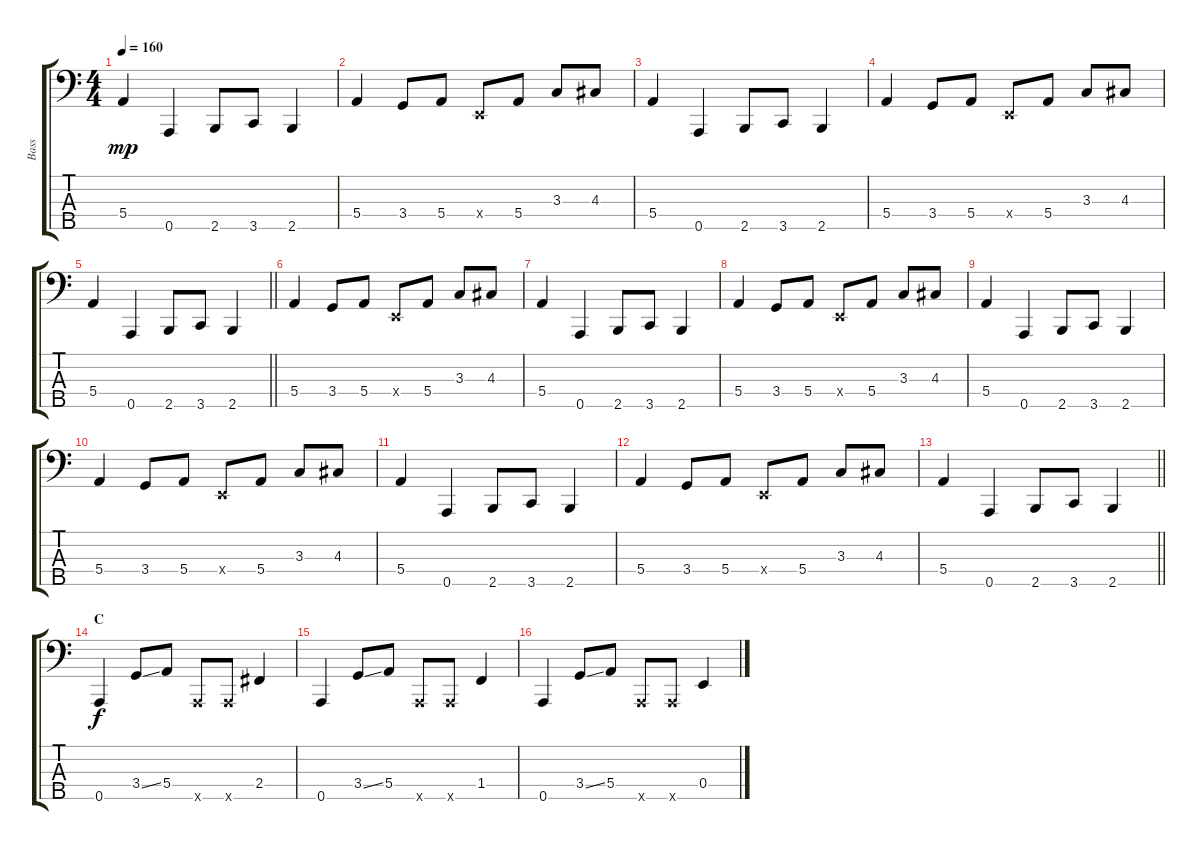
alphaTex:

\track ("Bass" "Bass") {instrument electricbassfinger}
\staff {score tabs}
\tuning (G2 D2 A1 E1 A0) {hide}
\ts (4 4)
\tempo 160
\clef f4
\ks c
5.4.4{dy mp} 0.5.4 2.5.8 3.5.8 2.5.4 |
5.4.4 3.4.8 5.4.8 0.4{x}.8 5.4.8 3.3.8 4.3.8 |
5.4.4 0.5.4 2.5.8 3.5.8 2.5.4 |
5.4.4 3.4.8 5.4.8 0.4{x}.8 5.4.8 3.3.8 4.3.8 |
\barLineRight lightlight
5.4.4 0.5.4 2.5.8 3.5.8 2.5.4 |
5.4.4 3.4.8 5.4.8 0.4{x}.8 5.4.8 3.3.8 4.3.8 |
5.4.4 0.5.4 2.5.8 3.5.8 2.5.4 |
5.4.4 3.4.8 5.4.8 0.4{x}.8 5.4.8 3.3.8 4.3.8 |
5.4.4 0.5.4 2.5.8 3.5.8 2.5.4 |
5.4.4 3.4.8 5.4.8 0.4{x}.8 5.4.8 3.3.8 4.3.8 |
5.4.4 0.5.4 2.5.8 3.5.8 2.5.4 |
5.4.4 3.4.8 5.4.8 0.4{x}.8 5.4.8 3.3.8 4.3.8 |
\barLineRight lightlight
5.4.4 0.5.4 2.5.8 3.5.8 2.5.4 |
\section ("" "C")
0.5.4{dy f} 3.4{ss}.8 5.4.8 0.5{x}.8 0.5{x}.8 2.4.4 |
0.5.4 3.4{ss}.8 5.4.8 0.5{x}.8 0.5{x}.8 1.4.4 |
0.5.4 3.4{ss}.8 5.4.8 0.5{x}.8 0.5{x}.8 0.4.4
